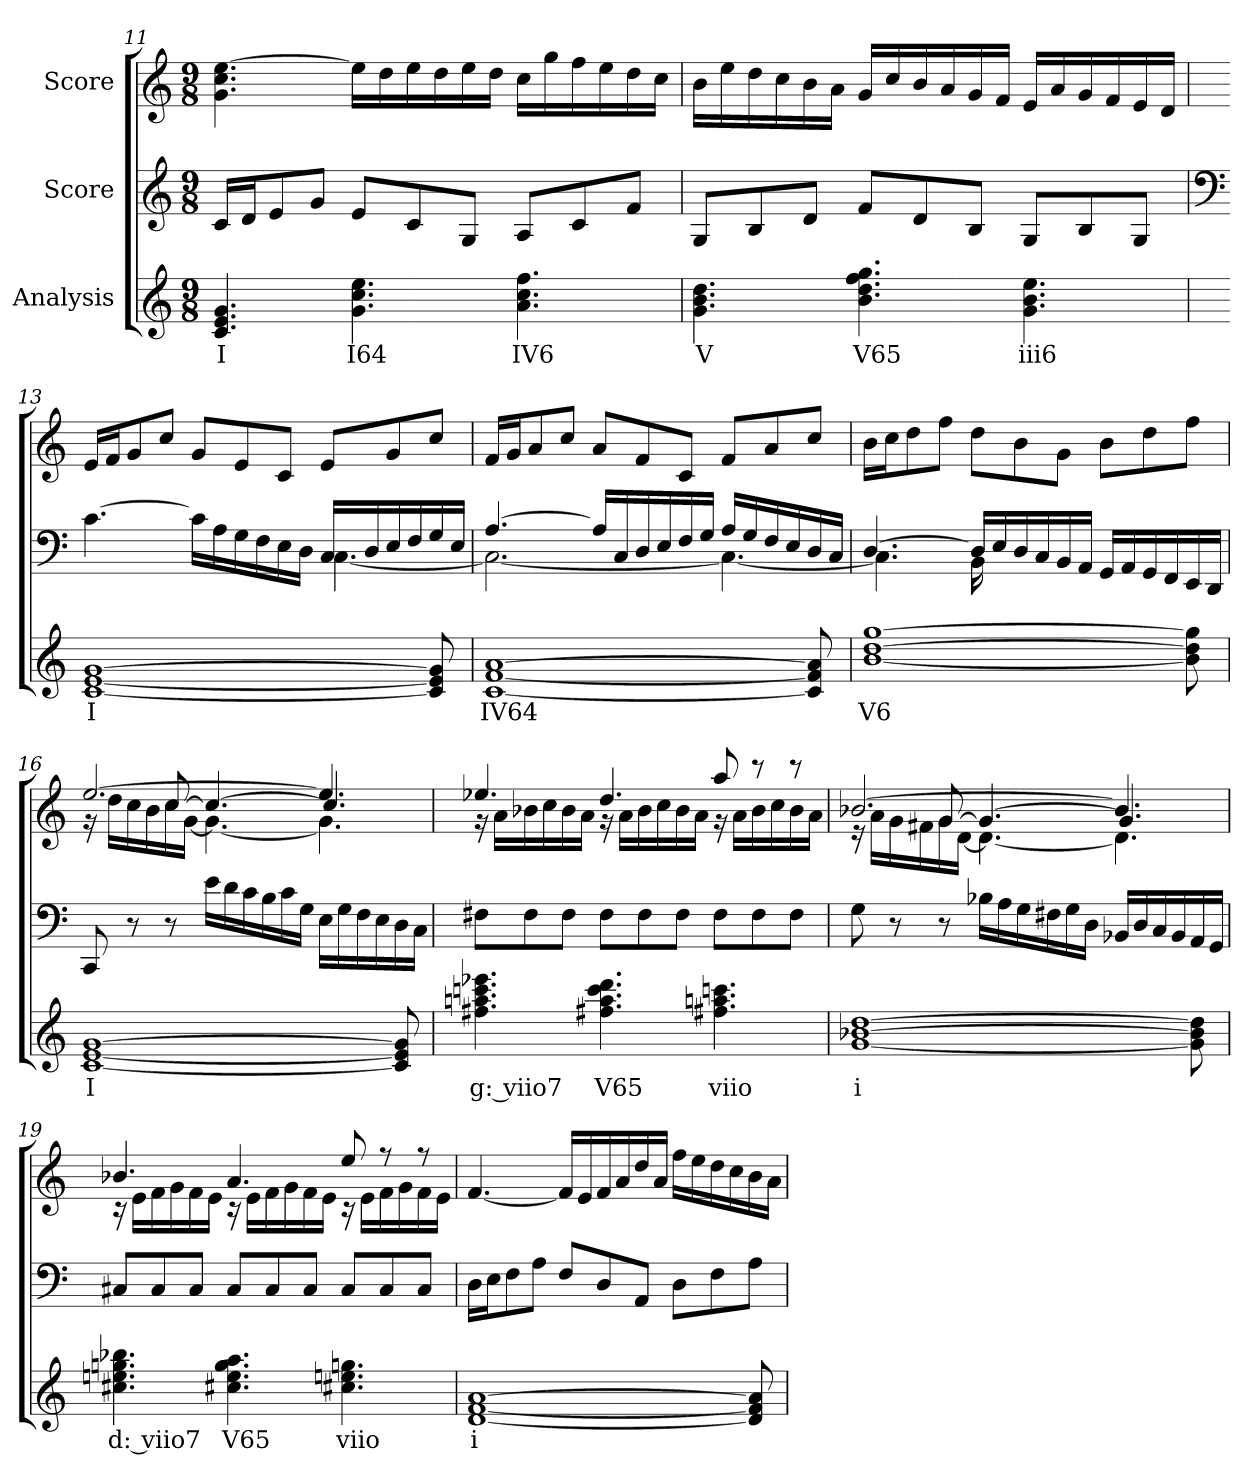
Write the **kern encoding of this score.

**kern	**text	**kern	**kern
*part3	*part3	*part2	*part1
*staff3	*staff3	*staff2	*staff1
*I"Analysis	*	*I"Score	*I"Score
!!LO:PB:g=z
*	*	*clefG2	*clefG2
*k[]	*	*k[]	*k[]
*M9/8	*	*M9/8	*M9/8
=11	=11	=11	=11
4.c 4.e 4.g	I	16c/LL	4.g\ 4.cc\ [4.ee\
.	.	16d/J	.
.	.	8e/	.
.	.	8g/J	.
4.g 4.cc 4.ee	I64	8e/L	16ee\LL]
.	.	.	16dd\
.	.	8c/	16ee\
.	.	.	16dd\
.	.	8G/J	16ee\
.	.	.	16dd\JJ
4.a 4.cc 4.ff	IV6	8A/L	16cc\LL
.	.	.	16gg\
.	.	8c/	16ff\
.	.	.	16ee\
.	.	8f/J	16dd\
.	.	.	16cc\JJ
=12	=12	=12	=12
4.g 4.b 4.dd	V	8G/L	16b\LL
.	.	.	16ee\
.	.	8B/	16dd\
.	.	.	16cc\
.	.	8d/J	16b\
.	.	.	16a\JJ
4.b 4.dd 4.ff 4.gg	V65	8f/L	16g/LL
.	.	.	16cc/
.	.	8d/	16b/
.	.	.	16a/
.	.	8B/J	16g/
.	.	.	16f/JJ
4.g 4.b 4.ee	iii6	8G/L	16e/LL
.	.	.	16a/
.	.	8B/	16g/
.	.	.	16f/
.	.	8G/J	16e/
.	.	.	16d/JJ
!!LO:LB:g=z
=13	=13	=13	=13
*	*	*clefF4	*
*	*	*^	*
[1c [1e [1g	I	[4.c\	2.ryy	16e/LL
.	.	.	.	16f/J
.	.	.	.	8g/
.	.	.	.	8cc/J
.	.	16c\LL]	.	8g/L
.	.	16A\	.	.
.	.	16G\	.	8e/
.	.	16F\	.	.
.	.	16E\	.	8c/J
.	.	16D\JJ	.	.
.	.	16C/LL	[4.C\	8e/L
.	.	16D/	.	.
.	.	16E/	.	8g/
.	.	16F/	.	.
8c] 8e] 8g]	.	16G/	.	8cc/J
.	.	16E/JJ	.	.
=14	=14	=14	=14	=14
[1c [1f [1a	IV64	[4.A/	2.C\_	16f/LL
.	.	.	.	16g/J
.	.	.	.	8a/
.	.	.	.	8cc/J
.	.	16A/LL]	.	8a/L
.	.	16C/	.	.
.	.	16D/	.	8f/
.	.	16E/	.	.
.	.	16F/	.	8c/J
.	.	16G/JJ	.	.
.	.	16A/LL	4.C\_	8f/L
.	.	16G/	.	.
.	.	16F/	.	8a/
.	.	16E/	.	.
8c] 8f] 8a]	.	16D/	.	8cc/J
.	.	16C/JJ	.	.
!!LO:LB:g=z
=15	=15	=15	=15	=15
*	*	*	*	*^
[1b [1dd [1gg	V6	[4.D/	4.C\]	16b\LL	4..ryy
.	.	.	.	16cc\J	.
.	.	.	.	8dd\	.
.	.	.	.	8ff\J	.
.	.	16D/LL]	16BB\	8dd\L	.
.	.	16E/	2ryy	.	2ryy
.	.	16D/	.	8b\	.
.	.	16C/	.	.	.
.	.	16BB/	.	8g\J	.
.	.	16AA/JJ	.	.	.
.	.	16GG/LL	.	8b\L	.
.	.	16AA/	.	.	.
.	.	16GG/	.	8dd\	.
.	.	16FF/	8.ryy	.	8.ryy
8b] 8dd] 8gg]	.	16EE/	.	8ff\J	.
.	.	16DD/JJ	.	.	.
*	*	*v	*v	*	*
*	*	*	*v	*v
=16	=16	=16	=16
*	*	*	*^
*	*	*	*	*^
[1c [1e [1g	I	8CC/	[2.ee/	16r	4ryy
.	.	.	.	16dd\LL	.
.	.	8r	.	16cc\	.
.	.	.	.	16b\	.
.	.	8r	.	16cc\	[8cc/
.	.	.	.	[16g\JJ	.
.	.	16e\LL	.	4.g\_	4.cc/_
.	.	16d\	.	.	.
.	.	16c\	.	.	.
.	.	16B\	.	.	.
.	.	16c\	.	.	.
.	.	16G\JJ	.	.	.
.	.	16E\LL	4.ee/]	4.g\]	4.cc/]
.	.	16G\	.	.	.
.	.	16F\	.	.	.
.	.	16E\	.	.	.
8c] 8e] 8g]	.	16D\	.	.	.
.	.	16C\JJ	.	.	.
*	*	*	*v	*v	*v
!!LO:LB:g=z
=17	=17	=17	=17
*	*	*	*^
4.ff#X 4.aan 4.cccn 4.eee-X	g: viio7	8F#X\L	4.ee-X/	16r
.	.	.	.	16a\LL
.	.	8F#\	.	16b-X\
.	.	.	.	16cc\
.	.	8F#\J	.	16b-\
.	.	.	.	16a\JJ
4.ff#X 4.aa 4.ccc 4.ddd	V65	8F#\L	4.dd/	16r
.	.	.	.	16a\LL
.	.	8F#\	.	16b-\
.	.	.	.	16cc\
.	.	8F#\J	.	16b-\
.	.	.	.	16a\JJ
4.ff#X 4.aan 4.cccn	viio	8F#\L	8aa/	16r
.	.	.	.	16a\LL
.	.	8F#\	8r	16b-\
.	.	.	.	16cc\
.	.	8F#\J	8r	16b-\
.	.	.	.	16a\JJ
*	*	*	*v	*v
=18	=18	=18	=18
*	*	*	*^
*	*	*	*	*^
[1g [1b-X [1dd	i	8G\	[2.b-X/	16r	4ryy
.	.	.	.	16a\LL	.
.	.	8r	.	16g\	.
.	.	.	.	16f#X\	.
.	.	8r	.	16g\	[8g/
.	.	.	.	[16d\JJ	.
.	.	16B-X\LL	.	4.d\_	4.g/_
.	.	16A\	.	.	.
.	.	16G\	.	.	.
.	.	16F#X\	.	.	.
.	.	16G\	.	.	.
.	.	16D\JJ	.	.	.
.	.	16BB-X/LL	4.b-/]	4.d\]	4.g/]
.	.	16D/	.	.	.
.	.	16C/	.	.	.
.	.	16BB-/	.	.	.
8g] 8b-] 8dd]	.	16AA/	.	.	.
.	.	16GG/JJ	.	.	.
*	*	*	*v	*v	*v
!!LO:PB:g=z
=19	=19	=19	=19
*	*	*	*^
4.cc#X 4.een 4.ggn 4.bb-X	d: viio7	8C#X/L	4.b-X/	16r
.	.	.	.	16e\LL
.	.	8C#/	.	16f\
.	.	.	.	16g\
.	.	8C#/J	.	16f\
.	.	.	.	16e\JJ
4.cc#X 4.ee 4.gg 4.aa	V65	8C#/L	4.a/	16r
.	.	.	.	16e\LL
.	.	8C#/	.	16f\
.	.	.	.	16g\
.	.	8C#/J	.	16f\
.	.	.	.	16e\JJ
4.cc#X 4.een 4.ggn	viio	8C#/L	8ee/	16r
.	.	.	.	16e\LL
.	.	8C#/	8r	16f\
.	.	.	.	16g\
.	.	8C#/J	8r	16f\
.	.	.	.	16e\JJ
*	*	*	*v	*v
=20	=20	=20	=20
[1d [1f [1a	i	16D\LL	[4.f/
.	.	16E\J	.
.	.	8F\	.
.	.	8A\J	.
.	.	8F/L	16f/LL]
.	.	.	16e/
.	.	8D/	16f/
.	.	.	16a/
.	.	8AA/J	16dd/
.	.	.	16a/JJ
.	.	8D\L	16ff\LL
.	.	.	16ee\
.	.	8F\	16dd\
.	.	.	16cc\
8d] 8f] 8a]	.	8A\J	16b\
.	.	.	16a\JJ
=	=	=	=
*-	*-	*-	*-
